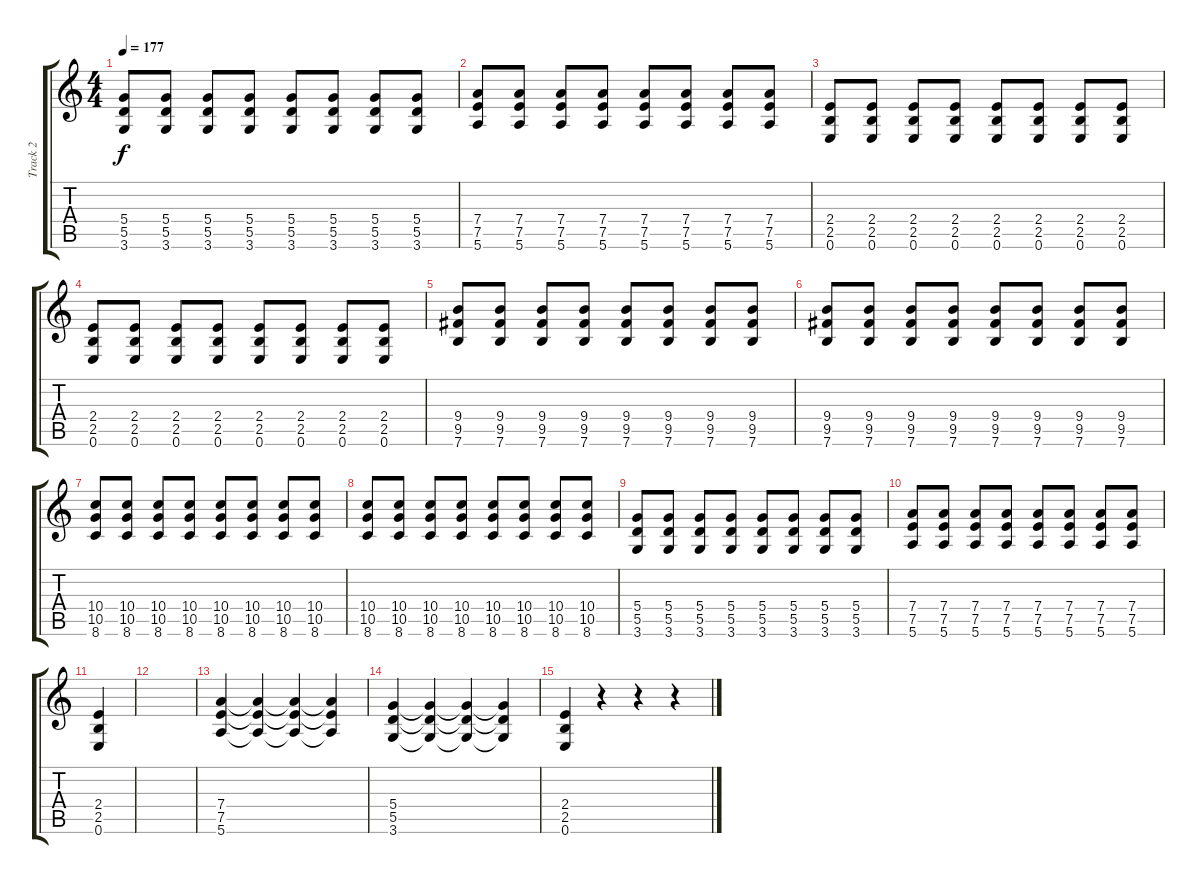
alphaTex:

\track ("Track 2" "Track 2") {instrument distortionguitar}
\staff {score tabs}
\tuning (E4 B3 G3 D3 A2 E2) {hide}
\ts (4 4)
\tempo 177
\clef g2
\ks c
(5.4 5.5 3.6).8{dy f} (5.4 5.5 3.6).8 (5.4 5.5 3.6).8 (5.4 5.5 3.6).8 (5.4 5.5 3.6).8 (5.4 5.5 3.6).8 (5.4 5.5 3.6).8 (5.4 5.5 3.6).8 |
(7.4 7.5 5.6).8 (7.4 7.5 5.6).8 (7.4 7.5 5.6).8 (7.4 7.5 5.6).8 (7.4 7.5 5.6).8 (7.4 7.5 5.6).8 (7.4 7.5 5.6).8 (7.4 7.5 5.6).8 |
(2.4 2.5 0.6).8 (2.4 2.5 0.6).8 (2.4 2.5 0.6).8 (2.4 2.5 0.6).8 (2.4 2.5 0.6).8 (2.4 2.5 0.6).8 (2.4 2.5 0.6).8 (2.4 2.5 0.6).8 |
(2.4 2.5 0.6).8 (2.4 2.5 0.6).8 (2.4 2.5 0.6).8 (2.4 2.5 0.6).8 (2.4 2.5 0.6).8 (2.4 2.5 0.6).8 (2.4 2.5 0.6).8 (2.4 2.5 0.6).8 |
(9.4 9.5 7.6).8 (9.4 9.5 7.6).8 (9.4 9.5 7.6).8 (9.4 9.5 7.6).8 (9.4 9.5 7.6).8 (9.4 9.5 7.6).8 (9.4 9.5 7.6).8 (9.4 9.5 7.6).8 |
(9.4 9.5 7.6).8 (9.4 9.5 7.6).8 (9.4 9.5 7.6).8 (9.4 9.5 7.6).8 (9.4 9.5 7.6).8 (9.4 9.5 7.6).8 (9.4 9.5 7.6).8 (9.4 9.5 7.6).8 |
(10.4 10.5 8.6).8 (10.4 10.5 8.6).8 (10.4 10.5 8.6).8 (10.4 10.5 8.6).8 (10.4 10.5 8.6).8 (10.4 10.5 8.6).8 (10.4 10.5 8.6).8 (10.4 10.5 8.6).8 |
(10.4 10.5 8.6).8 (10.4 10.5 8.6).8 (10.4 10.5 8.6).8 (10.4 10.5 8.6).8 (10.4 10.5 8.6).8 (10.4 10.5 8.6).8 (10.4 10.5 8.6).8 (10.4 10.5 8.6).8 |
(5.4 5.5 3.6).8 (5.4 5.5 3.6).8 (5.4 5.5 3.6).8 (5.4 5.5 3.6).8 (5.4 5.5 3.6).8 (5.4 5.5 3.6).8 (5.4 5.5 3.6).8 (5.4 5.5 3.6).8 |
(7.4 7.5 5.6).8 (7.4 7.5 5.6).8 (7.4 7.5 5.6).8 (7.4 7.5 5.6).8 (7.4 7.5 5.6).8 (7.4 7.5 5.6).8 (7.4 7.5 5.6).8 (7.4 7.5 5.6).8 |
(2.4 2.5 0.6).4 |
|
(7.4 7.5 5.6).4 (7.4{t} 7.5{t} 5.6{t}).4 (7.4{t} 7.5{t} 5.6{t}).4 (7.4{t} 7.5{t} 5.6{t}).4 |
(5.4 5.5 3.6).4 (5.4{t} 5.5{t} 3.6{t}).4 (5.4{t} 5.5{t} 3.6{t}).4 (5.4{t} 5.5{t} 3.6{t}).4 |
(2.4 2.5 0.6).4 r.4 r.4 r.4
